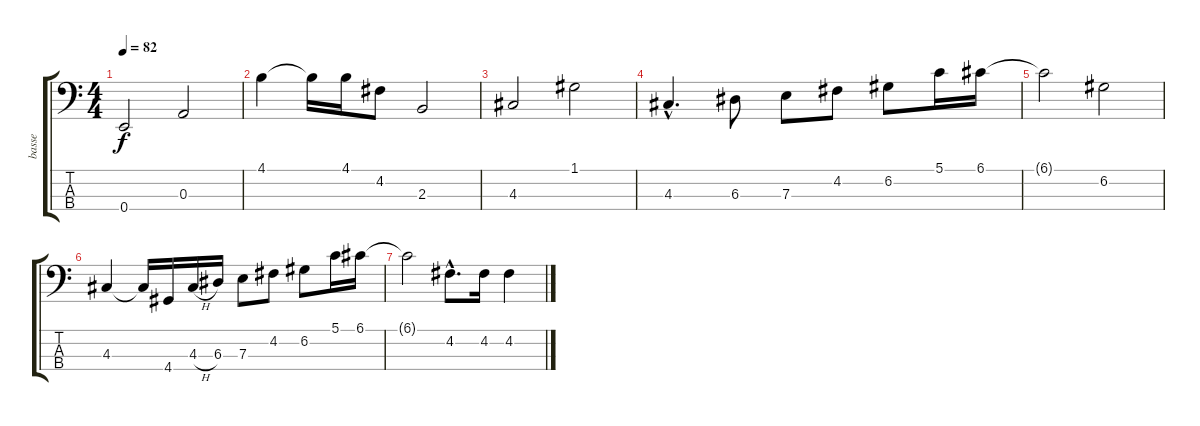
\track ("basse" "basse") {instrument electricbassfinger}
\staff {score tabs}
\tuning (G2 D2 A1 E1) {hide}
\ts (4 4)
\tempo 82
\clef f4
\ks c
0.4.2{dy f} 0.3.2 |
4.1.4 4.1{t}.16 4.1.16 4.2.8 2.3.2 |
4.3.2 1.1.2 |
4.3{hac}.4{d} 6.3.8 7.3.8 4.2.8 6.2.8 5.1.16 6.1.16 |
6.1{t}.2 6.2.2 |
4.3.4 4.3{t}.16 4.4.16 4.3{h}.16 6.3.16 7.3.8 4.2.8 6.2.8 5.1.16 6.1.16 |
6.1{t}.2 4.2{hac}.8{d} 4.2.16 4.2.4
